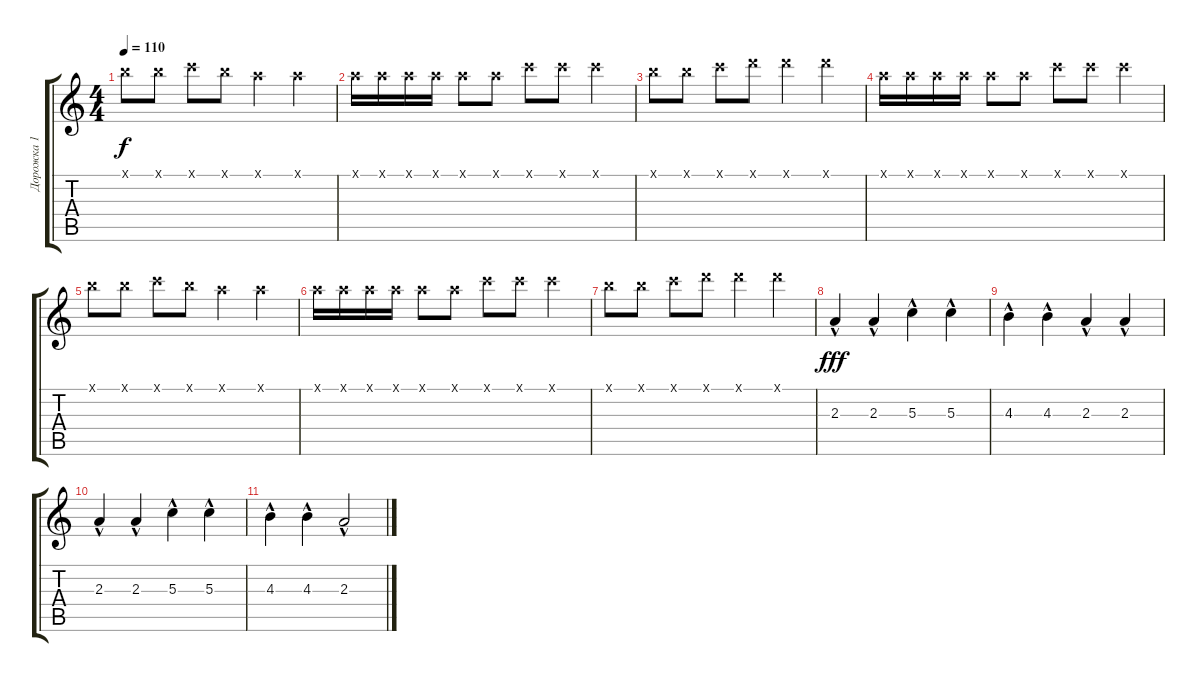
\track ("Дорожка 1" "Дорожка 1") {instrument acousticguitarsteel}
\staff {score tabs}
\tuning (E4 B3 G3 D3 A2 E2) {hide}
\ts (4 4)
\tempo 110
\clef g2
\ks c
7.1{x}.8{dy f} 7.1{x}.8 8.1{x}.8 7.1{x}.8 5.1{x}.4 5.1{x}.4 |
5.1{x}.16 5.1{x}.16 5.1{x}.16 5.1{x}.16 5.1{x}.8 5.1{x}.8 8.1{x}.8 8.1{x}.8 8.1{x}.4 |
7.1{x}.8 7.1{x}.8 8.1{x}.8 10.1{x}.8 10.1{x}.4 10.1{x}.4 |
5.1{x}.16 5.1{x}.16 5.1{x}.16 5.1{x}.16 5.1{x}.8 5.1{x}.8 8.1{x}.8 8.1{x}.8 8.1{x}.4 |
7.1{x}.8 7.1{x}.8 8.1{x}.8 7.1{x}.8 5.1{x}.4 5.1{x}.4 |
5.1{x}.16 5.1{x}.16 5.1{x}.16 5.1{x}.16 5.1{x}.8 5.1{x}.8 8.1{x}.8 8.1{x}.8 8.1{x}.4 |
7.1{x}.8 7.1{x}.8 8.1{x}.8 10.1{x}.8 10.1{x}.4 10.1{x}.4 |
2.3{hac}.4{dy fff} 2.3{hac}.4 5.3{hac}.4 5.3{hac}.4 |
4.3{hac}.4 4.3{hac}.4 2.3{hac}.4 2.3{hac}.4 |
2.3{hac}.4 2.3{hac}.4 5.3{hac}.4 5.3{hac}.4 |
4.3{hac}.4 4.3{hac}.4 2.3{hac}.2
